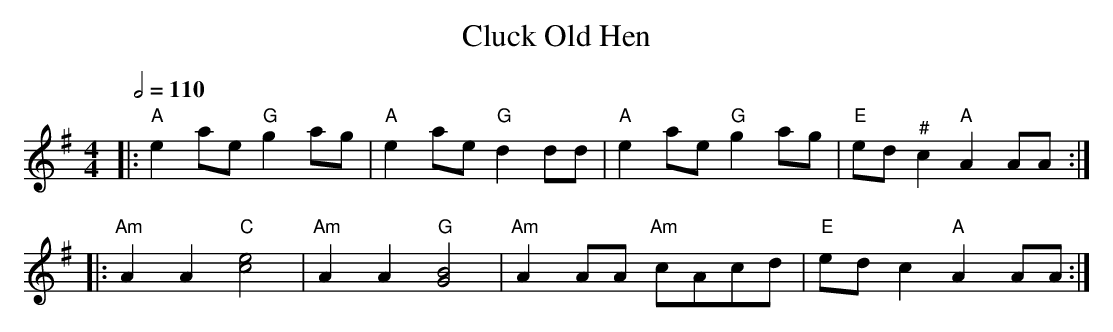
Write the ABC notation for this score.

X:1
T: Cluck Old Hen
Q: 1/2=110
M: 4/4
L: 1/8
K: Ador
|: "A"e2ae "G"g2ag | "A"e2ae "G"d2dd | "A"e2ae "G"g2ag | "E"ed"^#"c2 "A"A2AA :|
|: "Am"A2A2 "C"[c4e4] | "Am"A2A2 "G"[G4B4] | "Am"A2AA "Am"cAcd | "E"edc2 "A"A2AA :|
